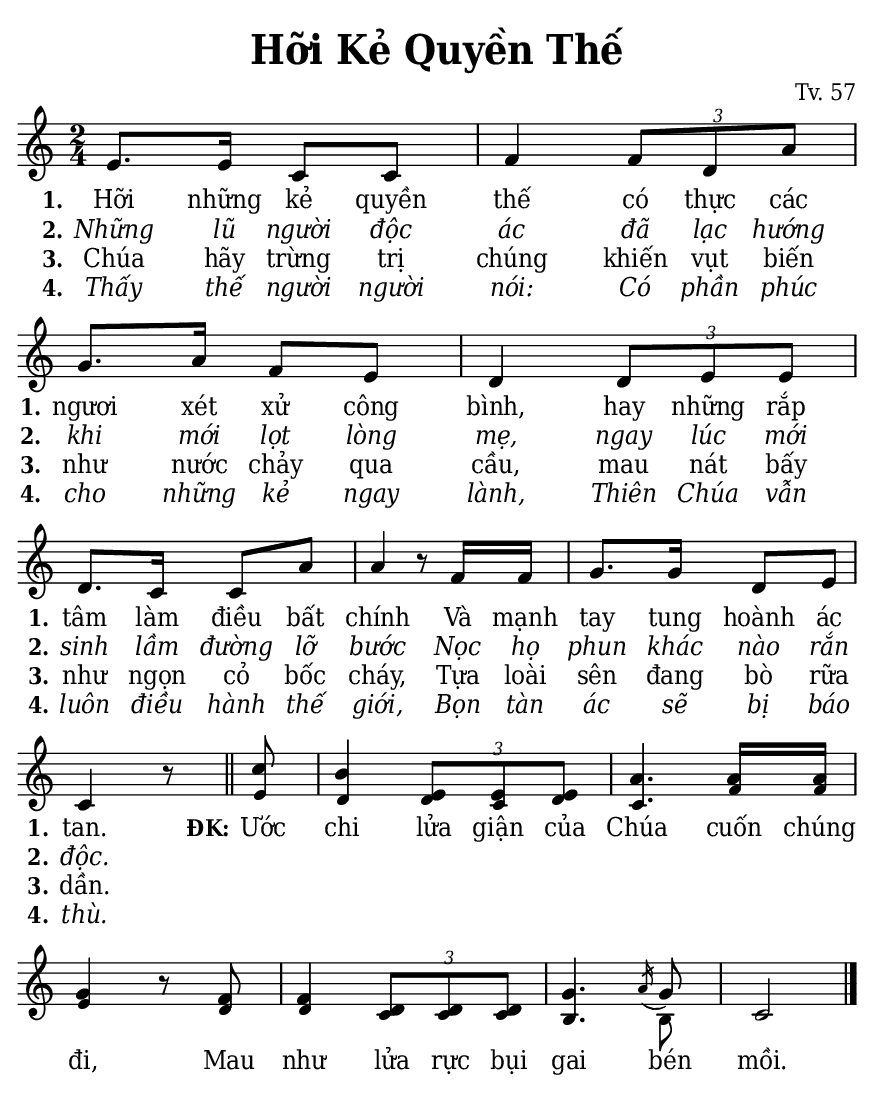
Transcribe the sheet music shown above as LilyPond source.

% Cài đặt chung\
\version "2.22.1"
\include "english.ly"

\header {
  title = \markup { \fontsize #1 "Hỡi Kẻ Quyền Thế" }
  composer = "Tv. 57"
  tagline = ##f
}

% mã nguồn cho những chức năng chưa hỗ trợ trong phiên bản lilypond hiện tại
% cung cấp bởi cộng đồng lilypond khi gửi email đến lilypond-user@gnu.org
% Đổi kích thước nốt cho bè phụ
notBePhu =
#(define-music-function (font-size music) (number? ly:music?)
   (for-some-music
     (lambda (m)
       (if (music-is-of-type? m 'rhythmic-event)
           (begin
             (set! (ly:music-property m 'tweaks)
                   (cons `(font-size . ,font-size)
                         (ly:music-property m 'tweaks)))
             #t)
           #f))
     music)
   music)

% in số phiên khúc trên mỗi dòng
#(define (add-grob-definition grob-name grob-entry)
     (set! all-grob-descriptions
           (cons ((@@ (lily) completize-grob-entry)
                  (cons grob-name grob-entry))
                 all-grob-descriptions)))

#(add-grob-definition
    'StanzaNumberSpanner
    `((direction . ,LEFT)
      (font-series . bold)
      (padding . 1.0)
      (side-axis . ,X)
      (stencil . ,ly:text-interface::print)
      (X-offset . ,ly:side-position-interface::x-aligned-side)
      (Y-extent . ,grob::always-Y-extent-from-stencil)
      (meta . ((class . Spanner)
               (interfaces . (font-interface
                              side-position-interface
                              stanza-number-interface
                              text-interface))))))

\layout {
    \context {
      \Global
      \grobdescriptions #all-grob-descriptions
    }
    \context {
      \Score
      \remove Stanza_number_align_engraver
      \consists
        #(lambda (context)
           (let ((texts '())
                 (syllables '()))
             (make-engraver
              (acknowledgers
               ((stanza-number-interface engraver grob source-engraver)
                  (set! texts (cons grob texts)))
               ((lyric-syllable-interface engraver grob source-engraver)
                  (set! syllables (cons grob syllables))))
              ((stop-translation-timestep engraver)
                 (for-each
                  (lambda (text)
                    (for-each
                     (lambda (syllable)
                       (ly:pointer-group-interface::add-grob
                        text
                        'side-support-elements
                        syllable))
                     syllables))
                  texts)
                 (set! syllables '())))))
    }
    \context {
      \Lyrics
      \remove Stanza_number_engraver
      \consists
        #(lambda (context)
           (let ((text #f)
                 (last-stanza #f))
             (make-engraver
              ((process-music engraver)
                 (let ((stanza (ly:context-property context 'stanza #f)))
                   (if (and stanza (not (equal? stanza last-stanza)))
                       (let ((column (ly:context-property context
'currentCommandColumn)))
                         (set! last-stanza stanza)
                         (if text
                             (ly:spanner-set-bound! text RIGHT column))
                         (set! text (ly:engraver-make-grob engraver
'StanzaNumberSpanner '()))
                         (ly:grob-set-property! text 'text stanza)
                         (ly:spanner-set-bound! text LEFT column)))))
              ((finalize engraver)
                 (if text
                     (let ((column (ly:context-property context
'currentCommandColumn)))
                       (ly:spanner-set-bound! text RIGHT column)))))))
      \override StanzaNumberSpanner.horizon-padding = 10000
    }
}

stanzaReminderOff =
  \temporary \override StanzaNumberSpanner.after-line-breaking =
     #(lambda (grob)
        ;; Can be replaced with (not (first-broken-spanner? grob)) in 2.23.
        (if (let ((siblings (ly:spanner-broken-into (ly:grob-original grob))))
              (and (pair? siblings)
                   (not (eq? grob (car siblings)))))
            (ly:grob-suicide! grob)))

stanzaReminderOn = \undo \stanzaReminderOff
% kết thúc mã nguồn

% Nhạc phiên khúc
nhacPhienKhucSop = \relative c' {
  e8. e16 c8 c |
  f4 \tuplet 3/2 { f8 d a' } |
  g8. a16 f8 e |
  d4 \tuplet 3/2 { d8 e e } |
  d8. c16 c8 a' |
  a4 r8 f16 f |
  g8. g16 d8 e |
  c4 r8 \bar "||"
  
  c'8 |
  b4 \tuplet 3/2 { e,8 e e } |
  a4. a16 a |
  g4 r8 f |
  f4 \tuplet 3/2 { d8 d d } |
  g4. \slashedGrace { a16 _( } g8) |
  c,2 \bar "|."
}

nhacPhienKhucAlto = \relative c' {
  R2*7
  r4.
  e8 |
  d4 \tuplet 3/2 { d8 c d } |
  c4. f16 f |
  e4 r8 d |
  d4 \tuplet 3/2 { c8 c c } |
  b4. b8 |
  c2
}

% Lời phiên khúc
loiPhienKhucSop = \lyrics {
  <<
    {
      \set stanza = "1."
      Hỡi những kẻ quyền thế
      có thực các ngươi xét xử công bình,
      hay những rắp tâm làm điều bất chính
      Và mạnh tay tung hoành ác tan.
    }
    \new Lyrics {
	    \set associatedVoice = "beSop"
	    \set stanza = "2."
      \override Lyrics.LyricText.font-shape = #'italic
	    Những lũ người độc ác đã lạc hướng
	    khi mới lọt lòng mẹ,
	    ngay lúc mới sinh lầm đường lỡ bước
	    Nọc họ phun khác nào rắn độc.
    }
    \new Lyrics {
	    \set associatedVoice = "beSop"
	    \set stanza = "3."
	    Chúa hãy trừng trị chúng
	    khiến vụt biến như nước chảy qua cầu,
	    mau nát bấy như ngọn cỏ bốc cháy,
	    Tựa loài sên đang bò rữa dần.
    }
    \new Lyrics {
	    \set associatedVoice = "beSop"
	    \set stanza = "4."
      \override Lyrics.LyricText.font-shape = #'italic
	    Thấy thế người người nói:
	    Có phần phúc cho những kẻ ngay lành,
	    Thiên Chúa vẫn luôn điều hành thế giới,
	    Bọn tàn ác sẽ bị báo thù.
    }
  >>
  \stanzaReminderOff
  \set stanza = "ĐK:"
  Ước chi lửa giận của Chúa cuốn chúng đi,
  Mau như lửa rực bụi gai bén mồi.
}

% Dàn trang
\paper {
  #(set-paper-size "a5")
  top-margin = 3\mm
  bottom-margin = 3\mm
  left-margin = 3\mm
  right-margin = 3\mm
  indent = #0
  #(define fonts
	 (make-pango-font-tree "Deja Vu Serif Condensed"
	 		       "Deja Vu Serif Condensed"
			       "Deja Vu Serif Condensed"
			       (/ 20 20)))
  print-page-number = ##f
  system-system-spacing = #'((basic-distance . 0.1) (padding . 2))
}

TongNhip = {
  \key c \major \time 2/4
  \set Timing.beamExceptions = #'()
  \set Timing.baseMoment = #(ly:make-moment 1/4)
}

\score {
  \new ChoirStaff <<
    \new Staff \with {
        \consists "Merge_rests_engraver"
        printPartCombineTexts = ##f
      }
      <<
      \new Voice \TongNhip \partCombine 
        \nhacPhienKhucSop
        \notBePhu -1 { \nhacPhienKhucAlto }
      \new NullVoice = beSop \nhacPhienKhucSop
      \new Lyrics \lyricsto beSop \loiPhienKhucSop
      >>
  >>
  \layout {
    \override Lyrics.LyricSpace.minimum-distance = #2
    \override Score.BarNumber.break-visibility = ##(#f #f #f)
    \override Score.SpacingSpanner.uniform-stretching = ##t
  } 
}
